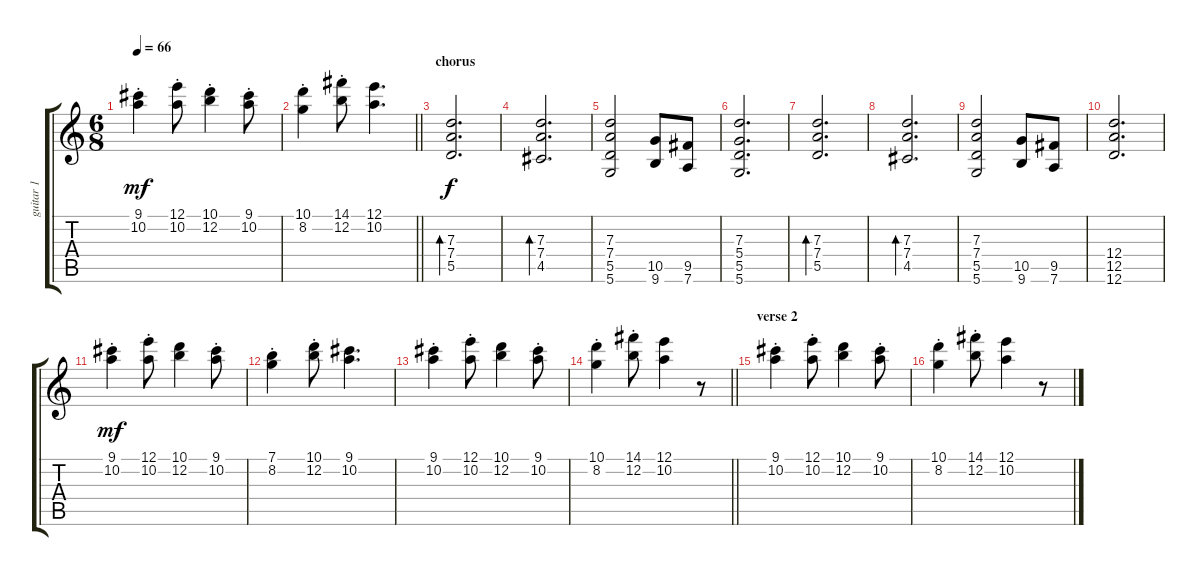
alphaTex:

\track ("guitar 1" "guitar 1") {instrument acousticguitarnylon}
\staff {score tabs}
\tuning (E4 B3 G3 D3 A2 D2) {hide}
\ts (6 8)
\tempo 66
\clef g2
\ks c
(9.1{st} 10.2{st}).4{dy mf} (12.1{st} 10.2{st}).8 (10.1{st} 12.2{st}).4 (9.1{st} 10.2{st}).8 |
\barLineRight lightlight
(10.1{st} 8.2{st}).4 (14.1{st} 12.2{st}).8 (12.1 10.2).4{d} |
\section ("" "chorus")
(7.3 7.4 5.5).2{d bd 60 dy f} |
(7.3 7.4 4.5).2{d bd 60} |
(7.3 7.4 5.5 5.6).2 (10.5 9.6).8 (9.5 7.6).8 |
(7.3 5.4 5.5 5.6).2{d} |
(7.3 7.4 5.5).2{d bd 60} |
(7.3 7.4 4.5).2{d bd 60} |
(7.3 7.4 5.5 5.6).2 (10.5 9.6).8 (9.5 7.6).8 |
(12.4 12.5 12.6).2{d} |
(9.1{st} 10.2{st}).4{dy mf} (12.1{st} 10.2{st}).8 (10.1 12.2).4 (9.1{st} 10.2{st}).8 |
(7.1{st} 8.2{st}).4 (10.1{st} 12.2{st}).8 (9.1 10.2).4{d} |
(9.1{st} 10.2{st}).4 (12.1{st} 10.2{st}).8 (10.1 12.2).4 (9.1{st} 10.2{st}).8 |
\barLineRight lightlight
(10.1 8.2{st}).4 (14.1{st} 12.2{st}).8 (12.1 10.2).4 r.8 |
\section ("" "verse 2")
(9.1{st} 10.2{st}).4 (12.1{st} 10.2{st}).8 (10.1 12.2).4 (9.1{st} 10.2{st}).8 |
(10.1 8.2{st}).4 (14.1{st} 12.2{st}).8 (12.1 10.2).4 r.8
